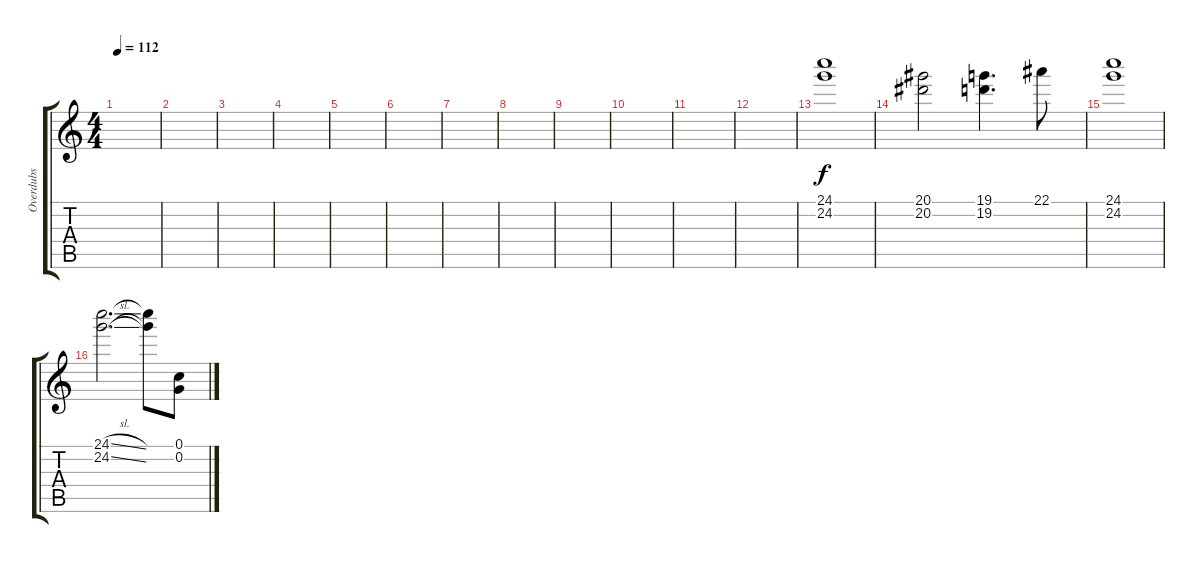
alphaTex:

\track ("Overdubs" "Overdubs") {instrument overdrivenguitar}
\staff {score tabs}
\tuning (C4 G3 Eb3 Bb2 F2 C2) {hide}
\ts (4 4)
\tempo 112
\clef g2
\ks c
|
|
|
|
|
|
|
|
|
|
|
|
(24.1 24.2).1{instrument drawbarorgan} |
(20.1 20.2).2 (19.1 19.2).4{d} 22.1.8 |
(24.1 24.2).1 |
(24.1{sl} 24.2{sl}).2{d} (24.1{t} 24.2{t}).8 (0.1 0.2).8
